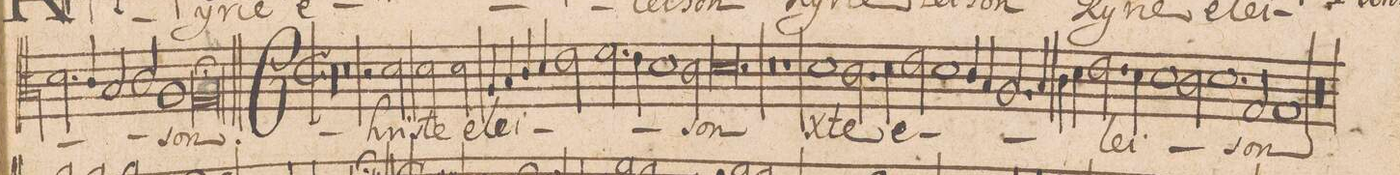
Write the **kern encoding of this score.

**kern	**text
*I"TENOR.	*
*clefC3	*
*k[]	*
*met(c|)	*
*M2/1	*
2.d\	.
4c/	.
=21-	=21-
2B/	.
2c/	.
1A	.
=22-	=22-
0G;>	-son.
=23||	=23||
*M2/1	*
*met(c|)	*
00r	.
=24-	=24-
=25-	=25-
0r	.
=26-	=26-
2r	.
2d\	Chri-
2d\	-ste
2d\	e-
=27-	=27-
4A/	-lei-
4B/	.
4c/	.
4d/	.
2e\	.
2.f\	.
=28-	=28-
4e\	.
1d	.
2c\	.
=29-	=29-
0.d	-son
=30-	=30-
0r	.
=31-	=31-
1r	.
=32-	=32-
1d	X-
2.c\	-te
4d\	e-
=33-	=33-
2e\	.
1d	.
4c/	.
4B/	.
=34-	=34-
2.A/	.
4B/	.
4c\	.
4d\	.
2.e\	-lei-
=35-	=35-
4d\	.
1d	.
2c\	.
=36-	=36-
1.d	.
2G/	-son
=37-	=37-
1G	.
00r	.
=38-	=38-
=39-	=39-
*-	*-
